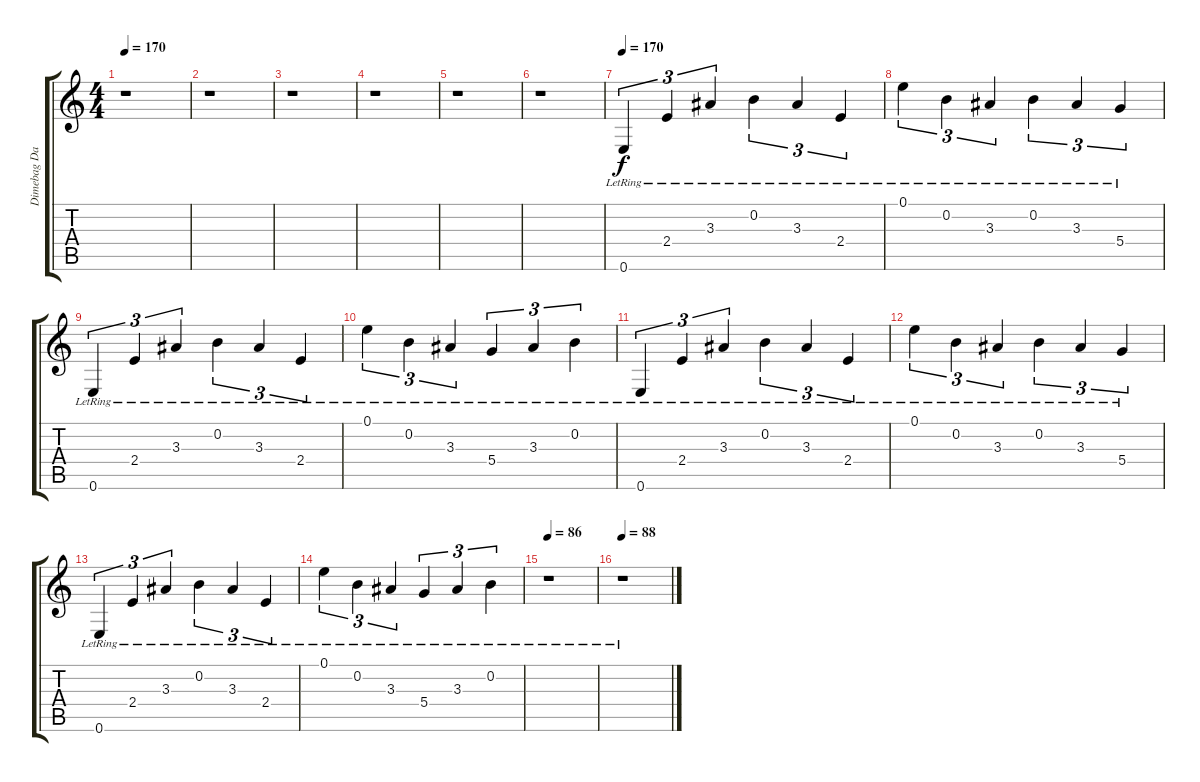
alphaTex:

\track ("Dimebag Darrell (Acoustic)" "Dimebag Da") {instrument acousticguitarsteel}
\staff {score tabs}
\tuning (E4 B3 G3 D3 A2 E2) {hide}
\ts (4 4)
\tempo 170
\clef g2
\ks c
r.1{dy f} |
r.1 |
r.1 |
r.1 |
r.1 |
r.1 |
\tempo 170
0.6{lr}.4{tu (3 2)} 2.4{lr}.4{tu (3 2)} 3.3{lr}.4{tu (3 2)} 0.2{lr}.4{tu (3 2)} 3.3{lr}.4{tu (3 2)} 2.4{lr}.4{tu (3 2)} |
0.1{lr}.4{tu (3 2)} 0.2{lr}.4{tu (3 2)} 3.3{lr}.4{tu (3 2)} 0.2{lr}.4{tu (3 2)} 3.3{lr}.4{tu (3 2)} 5.4{lr}.4{tu (3 2)} |
0.6{lr}.4{tu (3 2)} 2.4{lr}.4{tu (3 2)} 3.3{lr}.4{tu (3 2)} 0.2{lr}.4{tu (3 2)} 3.3{lr}.4{tu (3 2)} 2.4{lr}.4{tu (3 2)} |
0.1{lr}.4{tu (3 2)} 0.2{lr}.4{tu (3 2)} 3.3{lr}.4{tu (3 2)} 5.4{lr}.4{tu (3 2)} 3.3{lr}.4{tu (3 2)} 0.2{lr}.4{tu (3 2)} |
0.6{lr}.4{tu (3 2)} 2.4{lr}.4{tu (3 2)} 3.3{lr}.4{tu (3 2)} 0.2{lr}.4{tu (3 2)} 3.3{lr}.4{tu (3 2)} 2.4{lr}.4{tu (3 2)} |
0.1{lr}.4{tu (3 2)} 0.2{lr}.4{tu (3 2)} 3.3{lr}.4{tu (3 2)} 0.2{lr}.4{tu (3 2)} 3.3{lr}.4{tu (3 2)} 5.4{lr}.4{tu (3 2)} |
0.6{lr}.4{tu (3 2)} 2.4{lr}.4{tu (3 2)} 3.3{lr}.4{tu (3 2)} 0.2{lr}.4{tu (3 2)} 3.3{lr}.4{tu (3 2)} 2.4{lr}.4{tu (3 2)} |
0.1{lr}.4{tu (3 2)} 0.2{lr}.4{tu (3 2)} 3.3{lr}.4{tu (3 2)} 5.4{lr}.4{tu (3 2)} 3.3{lr}.4{tu (3 2)} 0.2{lr}.4{tu (3 2)} |
\tempo 86
r.1 |
\tempo 88
r.1
